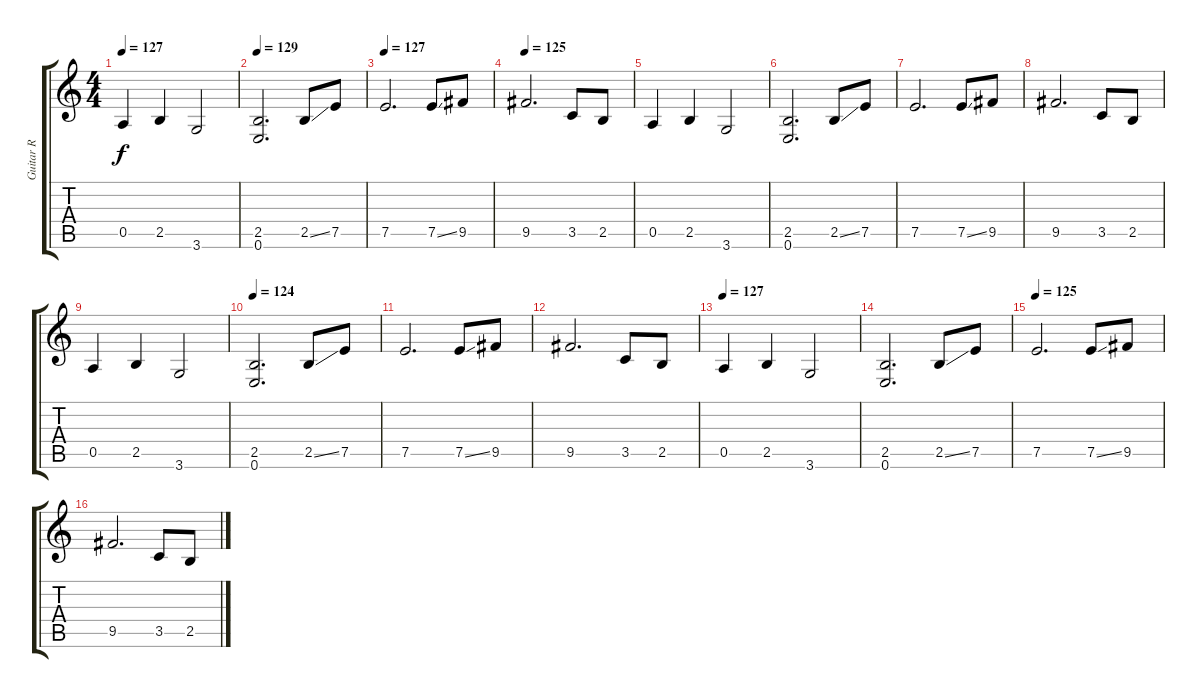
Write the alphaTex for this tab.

\track ("Guitar R" "Guitar R") {instrument distortionguitar}
\staff {score tabs}
\tuning (E4 B3 G3 D3 A2 E2) {hide}
\ts (4 4)
\tempo 127
\clef g2
\ks c
0.5.4{dy f} 2.5.4 3.6.2 |
\tempo 129
(2.5 0.6).2{d} 2.5{ss}.8 7.5.8 |
\tempo 127
7.5.2{d} 7.5{ss}.8 9.5.8 |
\tempo 125
9.5.2{d} 3.5.8 2.5.8 |
0.5.4 2.5.4 3.6.2 |
(2.5 0.6).2{d} 2.5{ss}.8 7.5.8 |
7.5.2{d} 7.5{ss}.8 9.5.8 |
9.5.2{d} 3.5.8 2.5.8 |
0.5.4 2.5.4 3.6.2 |
\tempo 124
(2.5 0.6).2{d} 2.5{ss}.8 7.5.8 |
7.5.2{d} 7.5{ss}.8 9.5.8 |
9.5.2{d} 3.5.8 2.5.8 |
\tempo 127
0.5.4 2.5.4 3.6.2 |
(2.5 0.6).2{d} 2.5{ss}.8 7.5.8 |
\tempo 125
7.5.2{d} 7.5{ss}.8 9.5.8 |
9.5.2{d} 3.5.8 2.5.8
